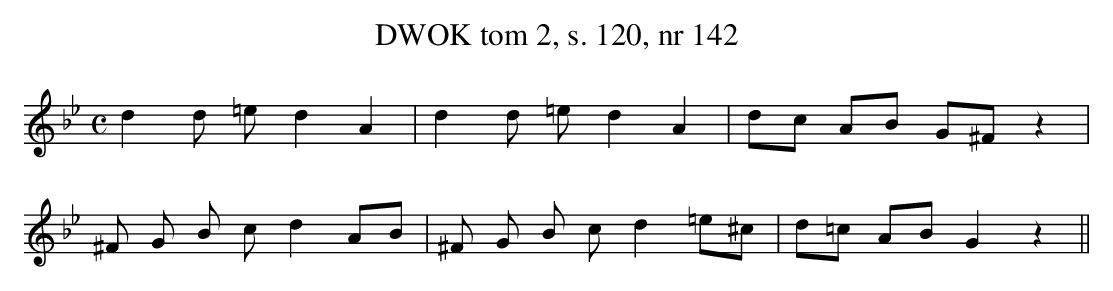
X:1
T: DWOK tom 2, s. 120, nr 142
L: 1/16
M: C
K: Bb
d4d2 =e2 d4 A4|\
d4d2 =e2 d4 A4|\
d2c2 A2B2 G2^F2 z4|
^F2 G2 B2 c2 d4 A2B2|\
^F2 G2 B2 c2 d4 =e2^c2|\
d2=c2 A2B2 G4 z4||
